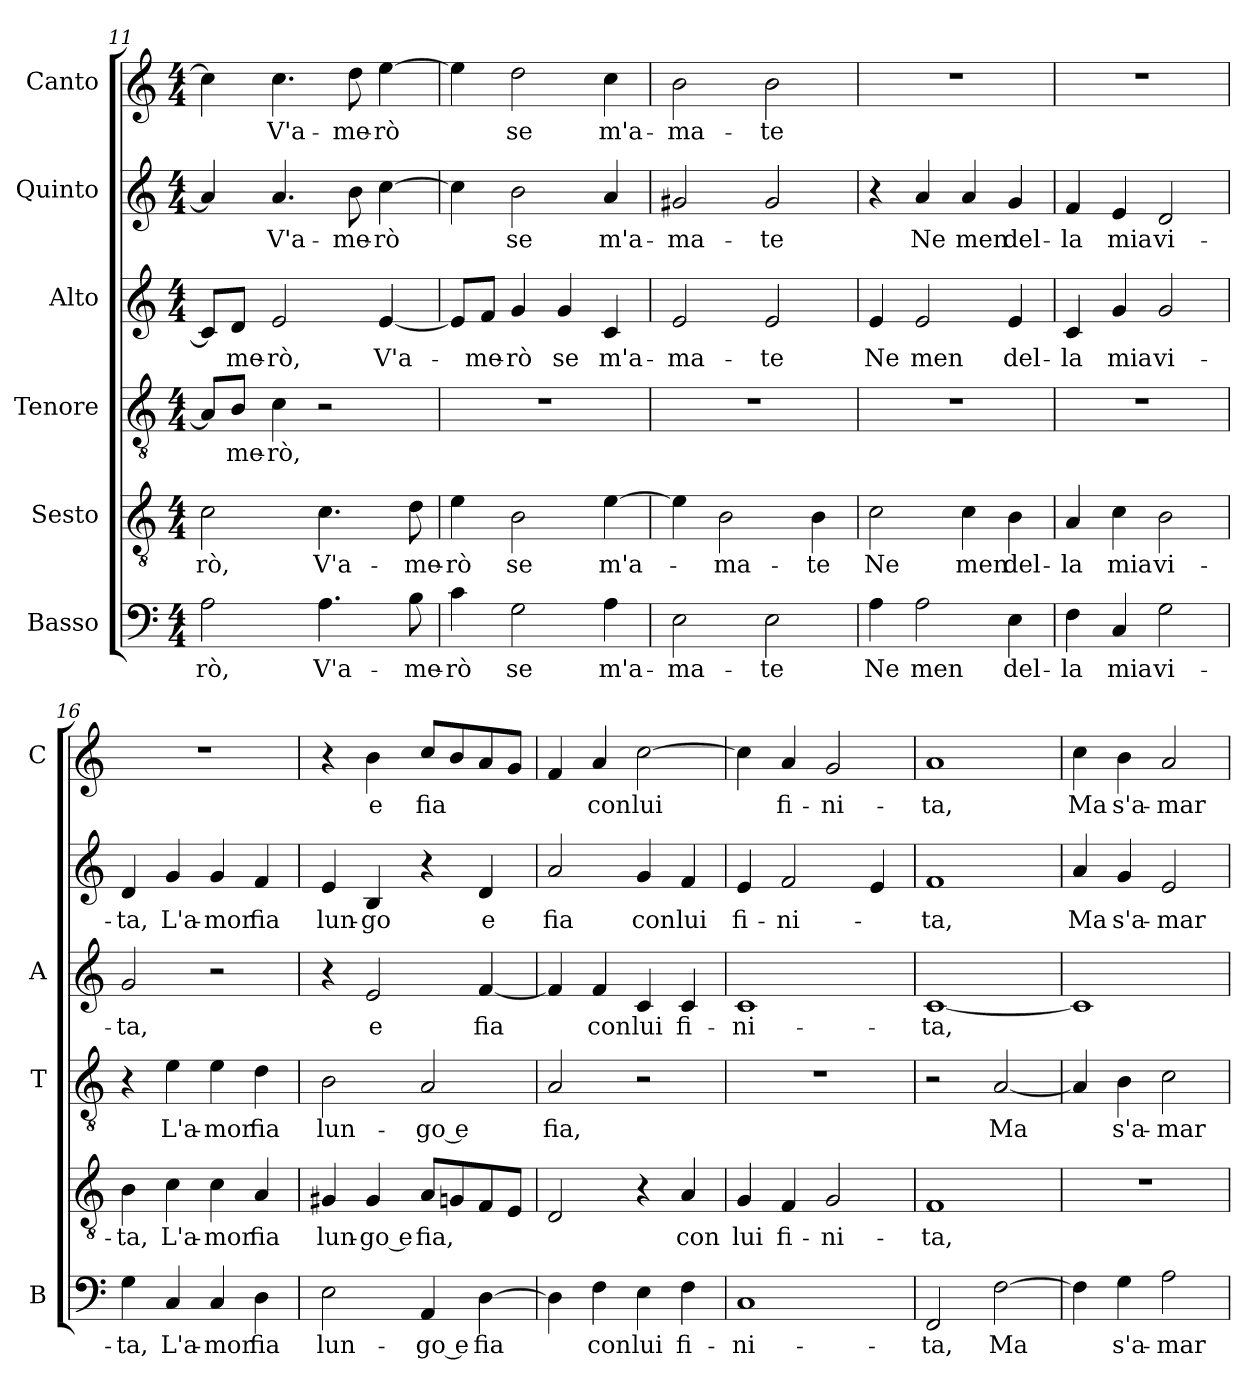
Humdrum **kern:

**kern	**text	**kern	**text	**kern	**text	**kern	**text	**kern	**text	**kern	**text
*part6	*part6	*part5	*part5	*part4	*part4	*part3	*part3	*part2	*part2	*part1	*part1
*staff6	*staff6	*staff5	*staff5	*staff4	*staff4	*staff3	*staff3	*staff2	*staff2	*staff1	*staff1
*I"Basso	*	*I"Sesto	*	*I"Tenore	*	*I"Alto	*	*I"Quinto	*	*I"Canto	*
*I'B	*	*	*	*I'T	*	*I'A	*	*	*	*I'C	*
*clefF4	*	*clefGv2	*	*clefGv2	*	*clefG2	*	*clefG2	*	*clefG2	*
*k[]	*	*k[]	*	*k[]	*	*k[]	*	*k[]	*	*k[]	*
*C:	*	*C:	*	*C:	*	*C:	*	*C:	*	*C:	*
*M4/4	*	*M4/4	*	*M4/4	*	*M4/4	*	*M4/4	*	*M4/4	*
=11	=11	=11	=11	=11	=11	=11	=11	=11	=11	=11	=11
!	!LO:LY:b	!	!LO:LY:b	!	!	!	!	!	!	!	!
2A\	-rò,	2c\	-rò,	8A/L]	.	8c/L]	.	4a/]	.	4cc\]	.
!	!	!	!	!	!LO:LY:b	!	!LO:LY:b	!	!	!	!
.	.	.	.	8B/J	-me-	8d/J	-me-	.	.	.	.
!	!	!	!	!	!LO:LY:b	!	!LO:LY:b	!	!LO:LY:b	!	!LO:LY:b
.	.	.	.	4c\	-rò,	2e/	-rò,	4.a/	V'a-	4.cc\	V'a-
!	!LO:LY:b	!	!LO:LY:b	!	!	!	!	!	!	!	!
4.A\	V'a-	4.c\	V'a-	2r	.	.	.	.	.	.	.
!	!	!	!	!	!	!	!	!	!LO:LY:b	!	!LO:LY:b
.	.	.	.	.	.	.	.	8b\	-me-	8dd\	-me-
!	!	!	!	!	!	!	!LO:LY:b	!	!LO:LY:b	!	!LO:LY:b
.	.	.	.	.	.	[4e/	V'a-	[4cc\	-rò	[4ee\	-rò
!	!LO:LY:b	!	!LO:LY:b	!	!	!	!	!	!	!	!
8B\	-me-	8d\	-me-	.	.	.	.	.	.	.	.
=12	=12	=12	=12	=12	=12	=12	=12	=12	=12	=12	=12
!	!LO:LY:b	!	!LO:LY:b	!	!	!	!	!	!	!	!
4c\	-rò	4e\	-rò	1r	.	8e/L]	.	4cc\]	.	4ee\]	.
!	!	!	!	!	!	!	!LO:LY:b	!	!	!	!
.	.	.	.	.	.	8f/J	-me-	.	.	.	.
!	!LO:LY:b	!	!LO:LY:b	!	!	!	!LO:LY:b	!	!LO:LY:b	!	!LO:LY:b
2G\	se	2B\	se	.	.	4g/	-rò	2b\	se	2dd\	se
!	!	!	!	!	!	!	!LO:LY:b	!	!	!	!
.	.	.	.	.	.	4g/	se	.	.	.	.
!	!LO:LY:b	!	!LO:LY:b	!	!	!	!LO:LY:b	!	!LO:LY:b	!	!LO:LY:b
4A\	m'a-	[4e\	m'a-	.	.	4c/	m'a-	4a/	m'a-	4cc\	m'a-
=13	=13	=13	=13	=13	=13	=13	=13	=13	=13	=13	=13
!	!LO:LY:b	!	!	!	!	!	!LO:LY:b	!	!LO:LY:b	!	!LO:LY:b
2E\	-ma-	4e\]	.	1r	.	2e/	-ma-	2g#X/	-ma-	2b\	-ma-
!	!	!	!LO:LY:b	!	!	!	!	!	!	!	!
.	.	2B\	-ma-	.	.	.	.	.	.	.	.
!	!LO:LY:b	!	!	!	!	!	!LO:LY:b	!	!LO:LY:b	!	!LO:LY:b
2E\	-te	.	.	.	.	2e/	-te	2g#/	-te	2b\	-te
!	!	!	!LO:LY:b	!	!	!	!	!	!	!	!
.	.	4B\	-te	.	.	.	.	.	.	.	.
=14	=14	=14	=14	=14	=14	=14	=14	=14	=14	=14	=14
!	!LO:LY:b	!	!LO:LY:b	!	!	!	!LO:LY:b	!	!	!	!
4A\	Ne	2c\	Ne	1r	.	4e/	Ne	4r	.	1r	.
!	!LO:LY:b	!	!	!	!	!	!LO:LY:b	!	!LO:LY:b	!	!
2A\	men	.	.	.	.	2e/	men	4a/	Ne	.	.
!	!	!	!LO:LY:b	!	!	!	!	!	!LO:LY:b	!	!
.	.	4c\	men	.	.	.	.	4a/	men	.	.
!	!LO:LY:b	!	!LO:LY:b	!	!	!	!LO:LY:b	!	!LO:LY:b	!	!
4E\	del-	4B\	del-	.	.	4e/	del-	4g/	del-	.	.
=15	=15	=15	=15	=15	=15	=15	=15	=15	=15	=15	=15
!	!LO:LY:b	!	!LO:LY:b	!	!	!	!LO:LY:b	!	!LO:LY:b	!	!
4F\	-la	4A/	-la	1r	.	4c/	-la	4f/	-la	1r	.
!	!LO:LY:b	!	!LO:LY:b	!	!	!	!LO:LY:b	!	!LO:LY:b	!	!
4C/	mia	4c\	mia	.	.	4g/	mia	4e/	mia	.	.
!	!LO:LY:b	!	!LO:LY:b	!	!	!	!LO:LY:b	!	!LO:LY:b	!	!
2G\	vi-	2B\	vi-	.	.	2g/	vi-	2d/	vi-	.	.
=16	=16	=16	=16	=16	=16	=16	=16	=16	=16	=16	=16
!	!LO:LY:b	!	!LO:LY:b	!	!	!	!LO:LY:b	!	!LO:LY:b	!	!
4G\	-ta,	4B\	-ta,	4r	.	2g/	-ta,	4d/	-ta,	1r	.
!	!LO:LY:b	!	!LO:LY:b	!	!LO:LY:b	!	!	!	!LO:LY:b	!	!
4C/	L'a-	4c\	L'a-	4e\	L'a-	.	.	4g/	L'a-	.	.
!	!LO:LY:b	!	!LO:LY:b	!	!LO:LY:b	!	!	!	!LO:LY:b	!	!
4C/	-mor	4c\	-mor	4e\	-mor	2r	.	4g/	-mor	.	.
!	!LO:LY:b	!	!LO:LY:b	!	!LO:LY:b	!	!	!	!LO:LY:b	!	!
4D\	fia	4A/	fia	4d\	fia	.	.	4f/	fia	.	.
=17	=17	=17	=17	=17	=17	=17	=17	=17	=17	=17	=17
!	!LO:LY:b	!	!LO:LY:b	!	!LO:LY:b	!	!	!	!LO:LY:b	!	!
2E\	lun-	4G#X/	lun-	2B\	lun-	4r	.	4e/	lun-	4r	.
!	!	!	!LO:LY:b	!	!	!	!LO:LY:b	!	!LO:LY:b	!	!LO:LY:b
.	.	4G#/	-go e	.	.	2e/	e	4B/	-go	4b\	e
!	!LO:LY:b	!	!LO:LY:b	!	!LO:LY:b	!	!	!	!	!	!LO:LY:b
4AA/	-go e	8A/L	fia,	2A/	-go e	.	.	4r	.	8cc/L	fia
.	.	8Gn/	.	.	.	.	.	.	.	8b/	.
!	!LO:LY:b	!	!	!	!	!	!LO:LY:b	!	!LO:LY:b	!	!
[4D\	fia	8F/	.	.	.	[4f/	fia	4d/	e	8a/	.
.	.	8E/J	.	.	.	.	.	.	.	8g/J	.
!!LO:LB:g=z
=18	=18	=18	=18	=18	=18	=18	=18	=18	=18	=18	=18
!	!	!	!	!	!LO:LY:b	!	!	!	!LO:LY:b	!	!
4D\]	.	2D/	.	2A/	fia,	4f/]	.	2a/	fia	4f/	.
!	!LO:LY:b	!	!	!	!	!	!LO:LY:b	!	!	!	!LO:LY:b
4F\	con	.	.	.	.	4f/	con	.	.	4a/	con
!	!LO:LY:b	!	!	!	!	!	!LO:LY:b	!	!LO:LY:b	!	!LO:LY:b
4E\	lui	4r	.	2r	.	4c/	lui	4g/	con	[2cc\	lui
!	!LO:LY:b	!	!LO:LY:b	!	!	!	!LO:LY:b	!	!LO:LY:b	!	!
4F\	fi-	4A/	con	.	.	4c/	fi-	4f/	lui	.	.
=19	=19	=19	=19	=19	=19	=19	=19	=19	=19	=19	=19
!	!LO:LY:b	!	!LO:LY:b	!	!	!	!LO:LY:b	!	!LO:LY:b	!	!
1C	-ni-	4G/	lui	1r	.	1c	-ni-	4e/	fi-	4cc\]	.
!	!	!	!LO:LY:b	!	!	!	!	!	!LO:LY:b	!	!LO:LY:b
.	.	4F/	fi-	.	.	.	.	2f/	-ni-	4a/	fi-
!	!	!	!LO:LY:b	!	!	!	!	!	!	!	!LO:LY:b
.	.	2G/	-ni-	.	.	.	.	.	.	2g/	-ni-
.	.	.	.	.	.	.	.	4e/	.	.	.
=20	=20	=20	=20	=20	=20	=20	=20	=20	=20	=20	=20
!	!LO:LY:b	!	!LO:LY:b	!	!	!	!LO:LY:b	!	!LO:LY:b	!	!LO:LY:b
2FF/	-ta,	1F	-ta,	2r	.	[1c	-ta,	1f	-ta,	1a	-ta,
!	!LO:LY:b	!	!	!	!LO:LY:b	!	!	!	!	!	!
[2F\	Ma	.	.	[2A/	Ma	.	.	.	.	.	.
=21	=21	=21	=21	=21	=21	=21	=21	=21	=21	=21	=21
!	!	!	!	!	!	!	!	!	!LO:LY:b	!	!LO:LY:b
4F\]	.	1r	.	4A/]	.	1c]	.	4a/	Ma	4cc\	Ma
!	!LO:LY:b	!	!	!	!LO:LY:b	!	!	!	!LO:LY:b	!	!LO:LY:b
4G\	s'a-	.	.	4B\	s'a-	.	.	4g/	s'a-	4b\	s'a-
!	!LO:LY:b	!	!	!	!LO:LY:b	!	!	!	!LO:LY:b	!	!LO:LY:b
2A\	-mar-	.	.	2c\	-mar-	.	.	2e/	-mar-	2a/	-mar-
=	=	=	=	=	=	=	=	=	=	=	=
*-	*-	*-	*-	*-	*-	*-	*-	*-	*-	*-	*-
